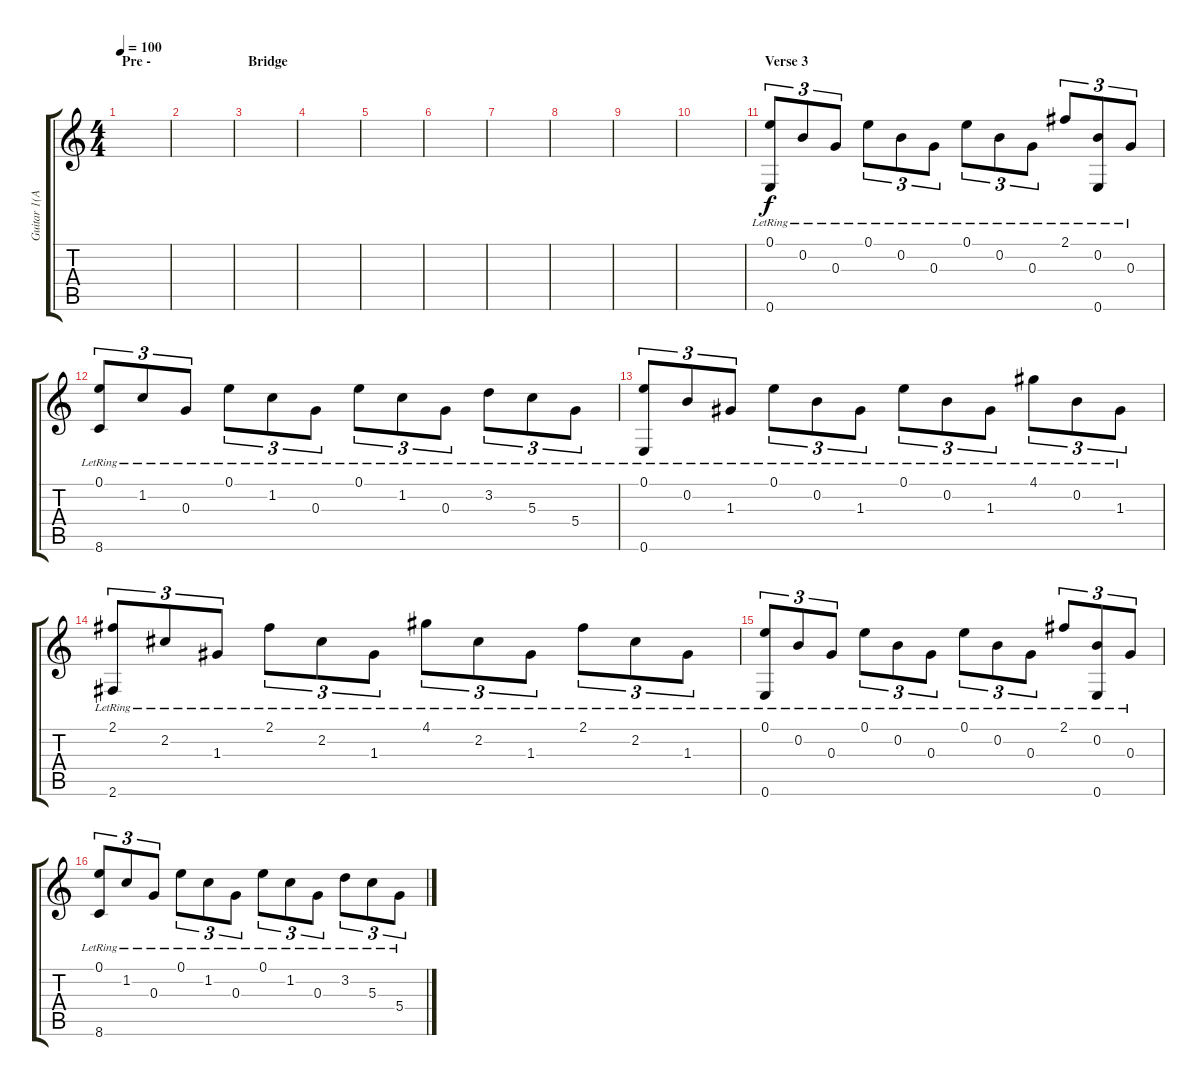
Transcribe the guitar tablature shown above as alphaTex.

\track ("Guitar 1(Acou)" "Guitar 1(A") {instrument acousticguitarnylon}
\staff {score tabs}
\tuning (E4 B3 G3 D3 A2 E2) {hide}
\ts (4 4)
\section ("" "Pre - ")
\tempo 100
\clef g2
\ks c
|
|
\section ("" "Bridge")
|
|
|
|
|
|
|
|
\section ("" "Verse 3")
(0.1{lr} 0.6{lr}).8{tu (3 2)} 0.2{lr}.8{tu (3 2)} 0.3{lr}.8{tu (3 2)} 0.1{lr}.8{tu (3 2)} 0.2{lr}.8{tu (3 2)} 0.3{lr}.8{tu (3 2)} 0.1{lr}.8{tu (3 2)} 0.2{lr}.8{tu (3 2)} 0.3{lr}.8{tu (3 2)} 2.1{lr}.8{tu (3 2)} (0.2{lr} 0.6{lr}).8{tu (3 2)} 0.3{lr}.8{tu (3 2)} |
(0.1{lr} 8.6{lr}).8{tu (3 2)} 1.2{lr}.8{tu (3 2)} 0.3{lr}.8{tu (3 2)} 0.1{lr}.8{tu (3 2)} 1.2{lr}.8{tu (3 2)} 0.3{lr}.8{tu (3 2)} 0.1{lr}.8{tu (3 2)} 1.2{lr}.8{tu (3 2)} 0.3{lr}.8{tu (3 2)} 3.2{lr}.8{tu (3 2)} 5.3{lr}.8{tu (3 2)} 5.4{lr}.8{tu (3 2)} |
(0.1{lr} 0.6{lr}).8{tu (3 2)} 0.2{lr}.8{tu (3 2)} 1.3{lr}.8{tu (3 2)} 0.1{lr}.8{tu (3 2)} 0.2{lr}.8{tu (3 2)} 1.3{lr}.8{tu (3 2)} 0.1{lr}.8{tu (3 2)} 0.2{lr}.8{tu (3 2)} 1.3{lr}.8{tu (3 2)} 4.1{lr}.8{tu (3 2)} 0.2{lr}.8{tu (3 2)} 1.3{lr}.8{tu (3 2)} |
(2.1{lr} 2.6{lr}).8{tu (3 2)} 2.2{lr}.8{tu (3 2)} 1.3{lr}.8{tu (3 2)} 2.1{lr}.8{tu (3 2)} 2.2{lr}.8{tu (3 2)} 1.3{lr}.8{tu (3 2)} 4.1{lr}.8{tu (3 2)} 2.2{lr}.8{tu (3 2)} 1.3{lr}.8{tu (3 2)} 2.1{lr}.8{tu (3 2)} 2.2{lr}.8{tu (3 2)} 1.3{lr}.8{tu (3 2)} |
(0.1{lr} 0.6{lr}).8{tu (3 2)} 0.2{lr}.8{tu (3 2)} 0.3{lr}.8{tu (3 2)} 0.1{lr}.8{tu (3 2)} 0.2{lr}.8{tu (3 2)} 0.3{lr}.8{tu (3 2)} 0.1{lr}.8{tu (3 2)} 0.2{lr}.8{tu (3 2)} 0.3{lr}.8{tu (3 2)} 2.1{lr}.8{tu (3 2)} (0.2{lr} 0.6{lr}).8{tu (3 2)} 0.3{lr}.8{tu (3 2)} |
(0.1{lr} 8.6{lr}).8{tu (3 2)} 1.2{lr}.8{tu (3 2)} 0.3{lr}.8{tu (3 2)} 0.1{lr}.8{tu (3 2)} 1.2{lr}.8{tu (3 2)} 0.3{lr}.8{tu (3 2)} 0.1{lr}.8{tu (3 2)} 1.2{lr}.8{tu (3 2)} 0.3{lr}.8{tu (3 2)} 3.2{lr}.8{tu (3 2)} 5.3{lr}.8{tu (3 2)} 5.4{lr}.8{tu (3 2)}
